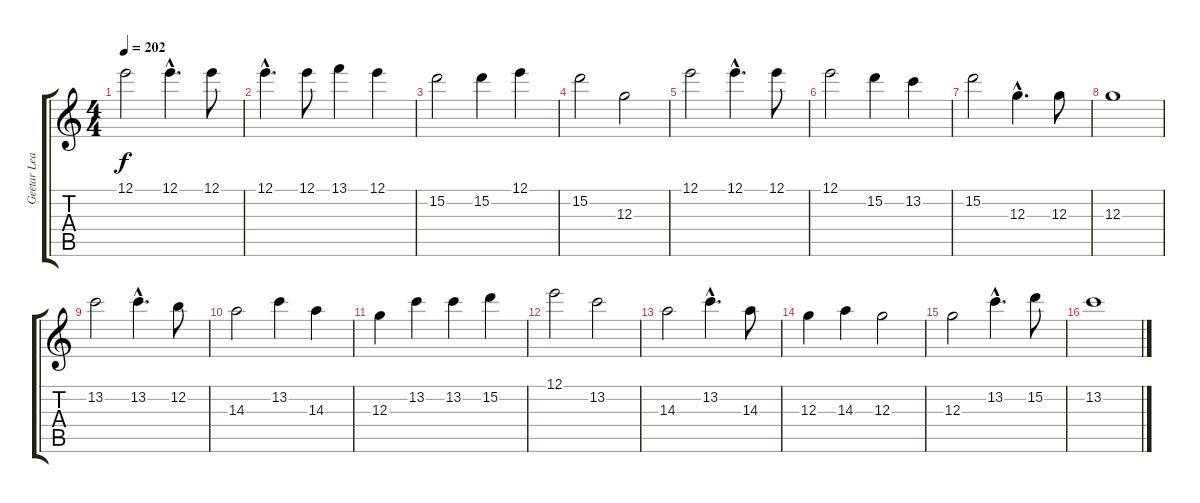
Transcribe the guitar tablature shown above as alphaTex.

\track ("Geetar Lead" "Geetar Lea") {instrument overdrivenguitar}
\staff {score tabs}
\tuning (E4 B3 G3 D3 A2 E2) {hide}
\ts (4 4)
\tempo 202
\clef g2
\ks c
12.1.2{dy f} 12.1{hac}.4{d} 12.1.8 |
12.1{hac}.4{d} 12.1.8 13.1.4 12.1.4 |
15.2.2 15.2.4 12.1.4 |
15.2.2 12.3.2 |
12.1.2 12.1{hac}.4{d} 12.1.8 |
12.1.2 15.2.4 13.2.4 |
15.2.2 12.3{hac}.4{d} 12.3.8 |
12.3.1 |
13.2.2 13.2{hac}.4{d} 12.2.8 |
14.3.2 13.2.4 14.3.4 |
12.3.4 13.2.4 13.2.4 15.2.4 |
12.1.2 13.2.2 |
14.3.2 13.2{hac}.4{d} 14.3.8 |
12.3.4 14.3.4 12.3.2 |
12.3.2 13.2{hac}.4{d} 15.2.8 |
13.2.1
